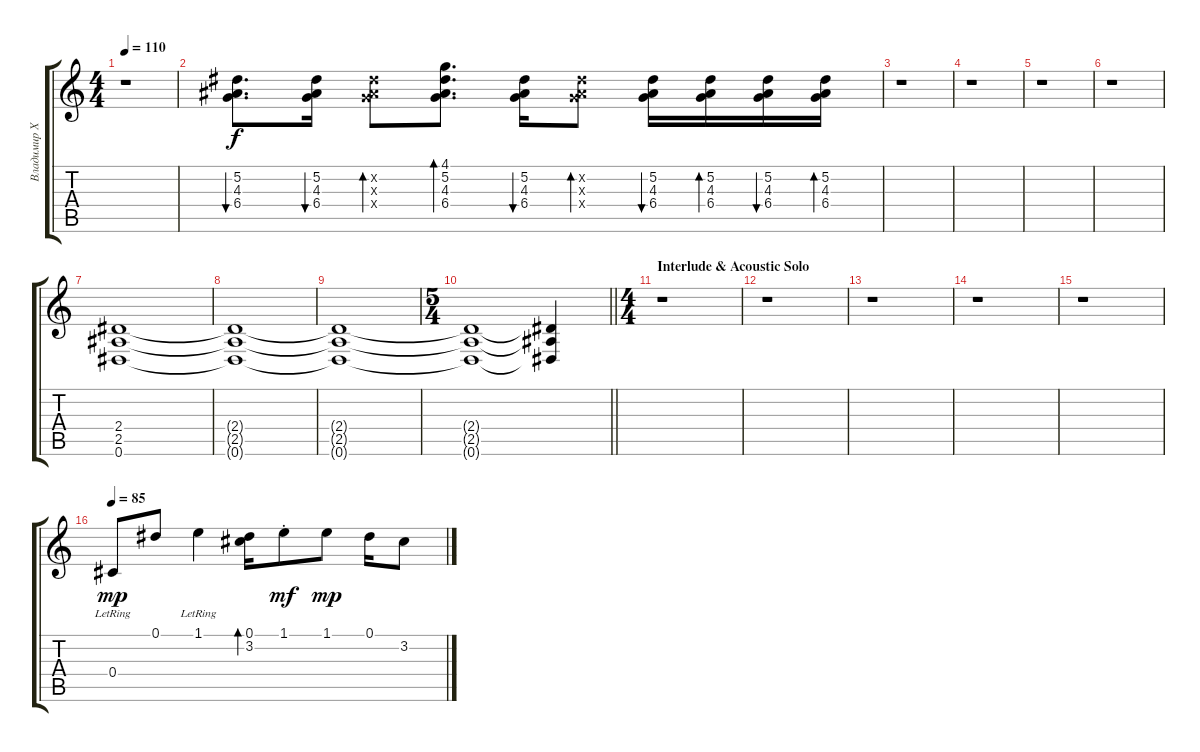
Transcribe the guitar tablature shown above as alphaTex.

\track ("Владимир Холстинин" "Владимир Х") {instrument distortionguitar}
\staff {score tabs}
\tuning (Eb4 Bb3 Gb3 Db3 Ab2 Eb2) {hide}
\ts (4 4)
\tempo 110
\clef g2
\ks c
r.1{dy f} |
(5.2 4.3 6.4).8{d bu 30} (5.2 4.3 6.4).16{bu 30} (5.2{x} 4.3{x} 6.4{x}).8{bd 30} (4.1 5.2 4.3 6.4).8{d bd 30} (5.2 4.3 6.4).16{bu 30} (5.2{x} 4.3{x} 6.4{x}).8{bd 30} (5.2 4.3 6.4).16{bu 30} (5.2 4.3 6.4).16{bd 30} (5.2 4.3 6.4).16{bu 30} (5.2 4.3 6.4).16{bd 30} |
r.1 |
r.1 |
r.1 |
r.1 |
(2.4 2.5 0.6).1{balance 0 instrument distortionguitar} |
(2.4{t} 2.5{t} 0.6{t}).1 |
(2.4{t} 2.5{t} 0.6{t}).1 |
\ts (5 4)
\barLineRight lightlight
(2.4{t} 2.5{t} 0.6{t}).1 (2.4{t} 2.5{t} 0.6{t}).4 |
\ts (4 4)
\section ("" "Interlude & Acoustic Solo")
r.1 |
r.1 |
r.1 |
r.1 |
r.1 |
\tempo 85
0.4{lr}.8{dy mp instrument acousticguitarsteel} 0.1.8 1.1{lr}.4 (0.1 3.2).16{bd 60} 1.1{st}.8{dy mf} 1.1.8{dy mp} 0.1.16 3.2.8
